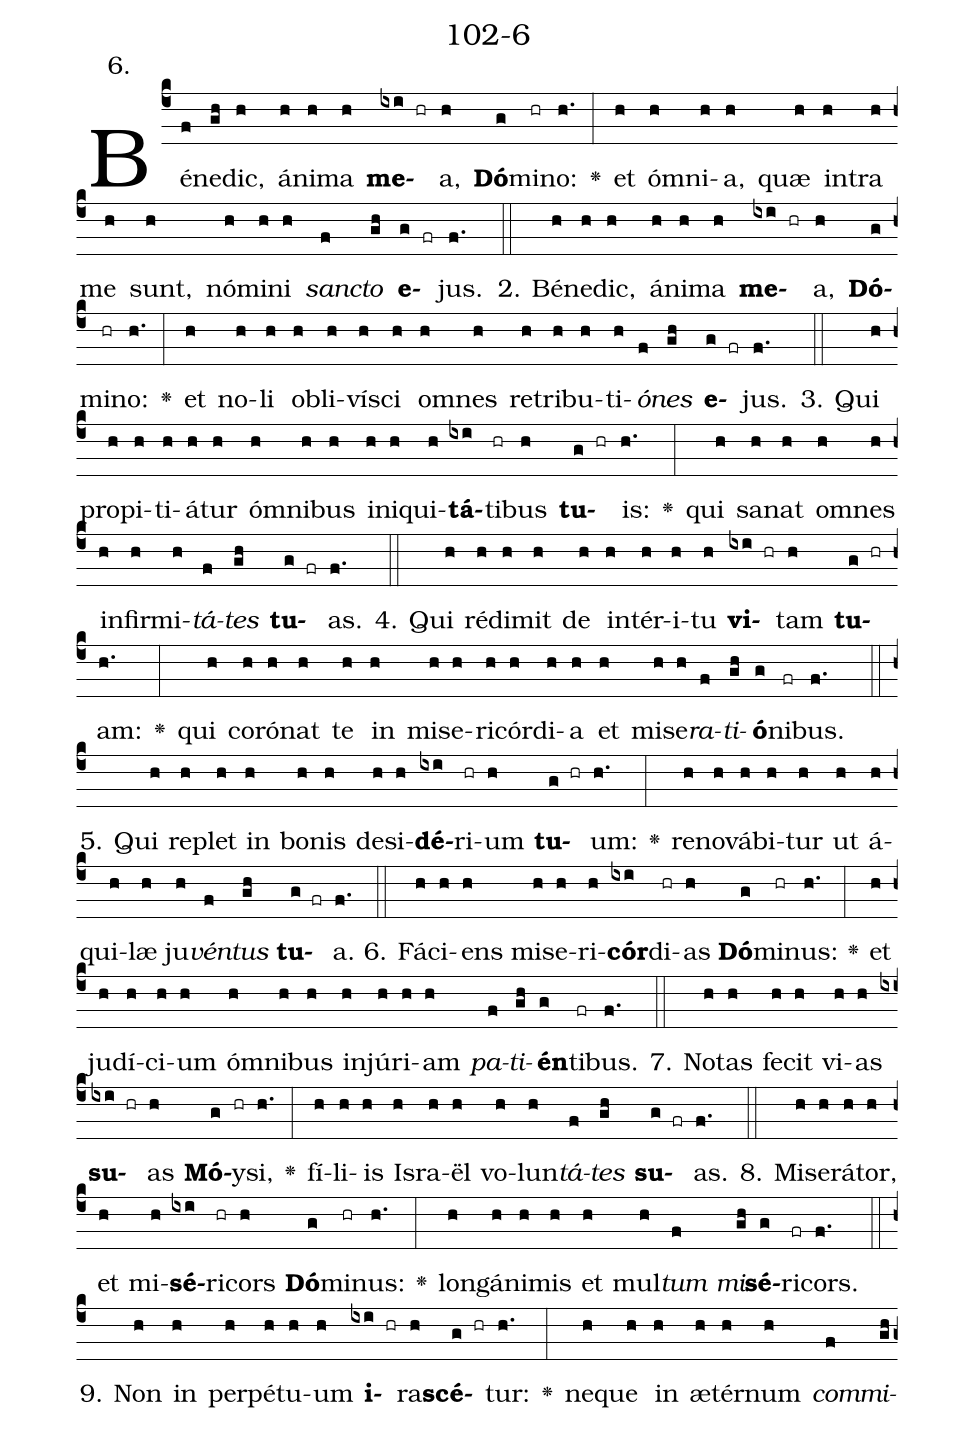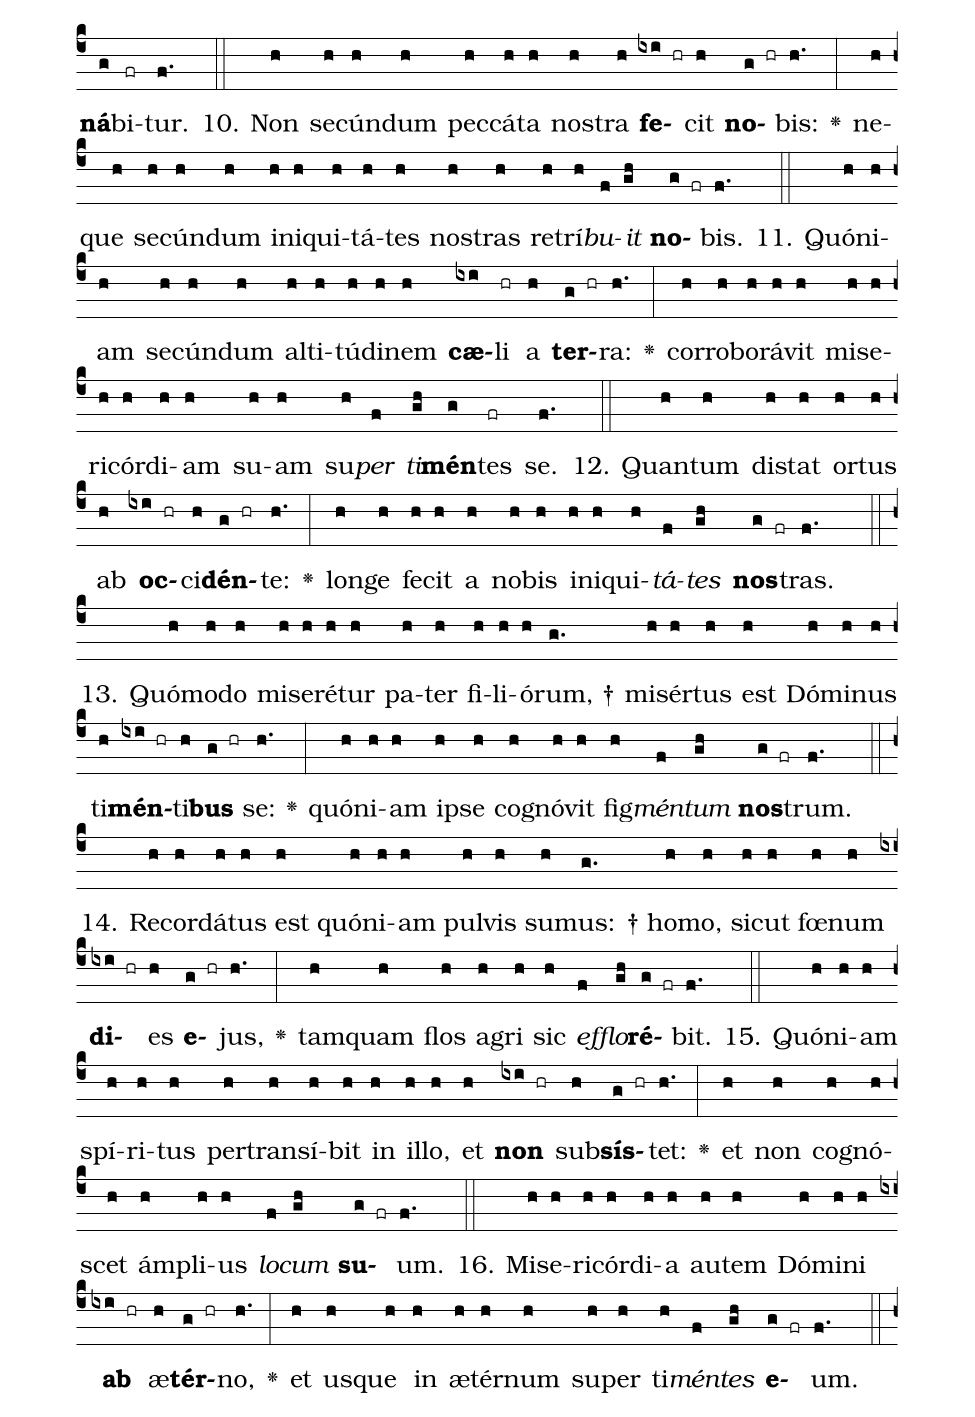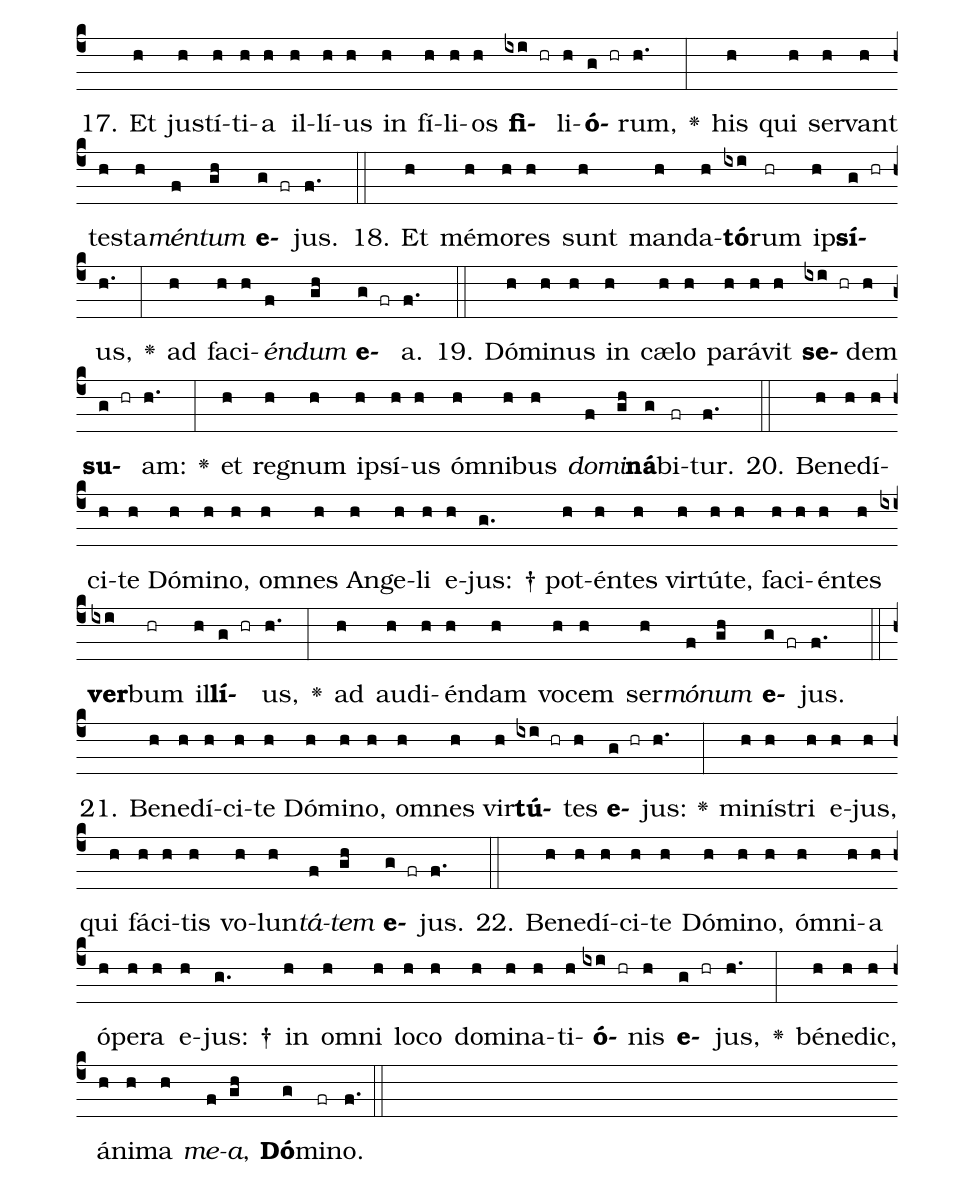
name: 102-6;
annotation: 6.;
%%
(c4)Bé(f)ne(gh)dic,(h) á(h)ni(h)ma(h) <b>me</b>(ixi hr)a,(h) <b>Dó</b>(g)mi(hr)no:(h.) <v>\greheightstar</v>(:) et(h) óm(h)ni(h)a,(h) quæ(h) in(h)tra(h) me(h) sunt,(h) nó(h)mi(h)ni(h) <i>sanc</i>(f)<i>to</i>(gh) <b>e</b>(g fr)jus.(f.) (::)
2. Bé(h)ne(h)dic,(h) á(h)ni(h)ma(h) <b>me</b>(ixi hr)a,(h) <b>Dó</b>(g)mi(hr)no:(h.) <v>\greheightstar</v>(:) et(h) no(h)li(h) ob(h)li(h)ví(h)sci(h) om(h)nes(h) re(h)tri(h)bu(h)ti(h)<i>ó</i>(f)<i>nes</i>(gh) <b>e</b>(g fr)jus.(f.) (::)
3. Qui(h) pro(h)pi(h)ti(h)á(h)tur(h) óm(h)ni(h)bus(h) in(h)i(h)qui(h)<b>tá</b>(ixi)ti(hr)bus(h) <b>tu</b>(g hr)is:(h.) <v>\greheightstar</v>(:) qui(h) sa(h)nat(h) om(h)nes(h) in(h)fir(h)mi(h)<i>tá</i>(f)<i>tes</i>(gh) <b>tu</b>(g fr)as.(f.) (::)
4. Qui(h) réd(h)i(h)mit(h) de(h) in(h)tér(h)i(h)tu(h) <b>vi</b>(ixi hr)tam(h) <b>tu</b>(g hr)am:(h.) <v>\greheightstar</v>(:) qui(h) co(h)ró(h)nat(h) te(h) in(h) mi(h)se(h)ri(h)cór(h)di(h)a(h) et(h) mi(h)se(h)<i>ra</i>(f)<i>ti</i>(gh)<b>ó</b>(g)ni(fr)bus.(f.) (::)
5. Qui(h) re(h)plet(h) in(h) bo(h)nis(h) de(h)si(h)<b>dé</b>(ixi)ri(hr)um(h) <b>tu</b>(g hr)um:(h.) <v>\greheightstar</v>(:) re(h)no(h)vá(h)bi(h)tur(h) ut(h) á(h)qui(h)læ(h) ju(h)<i>vén</i>(f)<i>tus</i>(gh) <b>tu</b>(g fr)a.(f.) (::)
6. Fá(h)ci(h)ens(h) mi(h)se(h)ri(h)<b>cór</b>(ixi)di(hr)as(h) <b>Dó</b>(g)mi(hr)nus:(h.) <v>\greheightstar</v>(:) et(h) ju(h)dí(h)ci(h)um(h) óm(h)ni(h)bus(h) in(h)jú(h)ri(h)am(h) <i>pa</i>(f)<i>ti</i>(gh)<b>én</b>(g)ti(fr)bus.(f.) (::)
7. No(h)tas(h) fe(h)cit(h) vi(h)as(h) <b>su</b>(ixi hr)as(h) <b>Mó</b>(g)y(hr)si,(h.) <v>\greheightstar</v>(:) fí(h)li(h)is(h) Is(h)ra(h)ël(h) vo(h)lun(h)<i>tá</i>(f)<i>tes</i>(gh) <b>su</b>(g fr)as.(f.) (::)
8. Mi(h)se(h)rá(h)tor,(h) et(h) mi(h)<b>sé</b>(ixi)ri(hr)cors(h) <b>Dó</b>(g)mi(hr)nus:(h.) <v>\greheightstar</v>(:) long(h)á(h)ni(h)mis(h) et(h) mul(h)<i>tum</i>(f) <i>mi</i>(gh)<b>sé</b>(g)ri(fr)cors.(f.) (::)
9. Non(h) in(h) per(h)pé(h)tu(h)um(h) <b>i</b>(ixi hr)ra(h)<b>scé</b>(g hr)tur:(h.) <v>\greheightstar</v>(:) ne(h)que(h) in(h) æ(h)tér(h)num(h) <i>com</i>(f)<i>mi</i>(gh)<b>ná</b>(g)bi(fr)tur.(f.) (::)
10. Non(h) se(h)cún(h)dum(h) pec(h)cá(h)ta(h) nos(h)tra(h) <b>fe</b>(ixi hr)cit(h) <b>no</b>(g hr)bis:(h.) <v>\greheightstar</v>(:) ne(h)que(h) se(h)cún(h)dum(h) in(h)i(h)qui(h)tá(h)tes(h) nos(h)tras(h) re(h)trí(h)<i>bu</i>(f)<i>it</i>(gh) <b>no</b>(g fr)bis.(f.) (::)
11. Quón(h)i(h)am(h) se(h)cún(h)dum(h) al(h)ti(h)tú(h)di(h)nem(h) <b>cæ</b>(ixi)li(hr) a(h) <b>ter</b>(g hr)ra:(h.) <v>\greheightstar</v>(:) cor(h)ro(h)bo(h)rá(h)vit(h) mi(h)se(h)ri(h)cór(h)di(h)am(h) su(h)am(h) su(h)<i>per</i>(f) <i>ti</i>(gh)<b>mén</b>(g)tes(fr) se.(f.) (::)
12. Quan(h)tum(h) di(h)stat(h) or(h)tus(h) ab(h) <b>oc</b>(ixi hr)ci(h)<b>dén</b>(g hr)te:(h.) <v>\greheightstar</v>(:) lon(h)ge(h) fe(h)cit(h) a(h) no(h)bis(h) in(h)i(h)qui(h)<i>tá</i>(f)<i>tes</i>(gh) <b>nos</b>(g fr)tras.(f.) (::)
13. Quó(h)mo(h)do(h) mi(h)se(h)ré(h)tur(h) pa(h)ter(h) fi(h)li(h)ó(h)rum, †(g.) mi(h)sér(h)tus(h) est(h) Dó(h)mi(h)nus(h) ti(h)<b>mén</b>(ixi hr)ti(h)<b>bus</b>(g hr) se:(h.) <v>\greheightstar</v>(:) quón(h)i(h)am(h) ip(h)se(h) co(h)gnó(h)vit(h) fig(h)<i>mén</i>(f)<i>tum</i>(gh) <b>nos</b>(g fr)trum.(f.) (::)
14. Re(h)cor(h)dá(h)tus(h) est(h) quón(h)i(h)am(h) pul(h)vis(h) su(h)mus: †(g.) ho(h)mo,(h) sic(h)ut(h) fœ(h)num(h) <b>di</b>(ixi hr)es(h) <b>e</b>(g hr)jus,(h.) <v>\greheightstar</v>(:) tam(h)quam(h) flos(h) a(h)gri(h) sic(h) <i>ef</i>(f)<i>flo</i>(gh)<b>ré</b>(g fr)bit.(f.) (::)
15. Quón(h)i(h)am(h) spí(h)ri(h)tus(h) per(h)trans(h)í(h)bit(h) in(h) il(h)lo,(h) et(h) <b>non</b>(ixi hr) sub(h)<b>sís</b>(g hr)tet:(h.) <v>\greheightstar</v>(:) et(h) non(h) co(h)gnó(h)scet(h) ám(h)pli(h)us(h) <i>lo</i>(f)<i>cum</i>(gh) <b>su</b>(g fr)um.(f.) (::)
16. Mi(h)se(h)ri(h)cór(h)di(h)a(h) au(h)tem(h) Dó(h)mi(h)ni(h) <b>ab</b>(ixi hr) æ(h)<b>tér</b>(g hr)no,(h.) <v>\greheightstar</v>(:) et(h) us(h)que(h) in(h) æ(h)tér(h)num(h) su(h)per(h) ti(h)<i>mén</i>(f)<i>tes</i>(gh) <b>e</b>(g fr)um.(f.) (::)
17. Et(h) jus(h)tí(h)ti(h)a(h) il(h)lí(h)us(h) in(h) fí(h)li(h)os(h) <b>fi</b>(ixi hr)li(h)<b>ó</b>(g hr)rum,(h.) <v>\greheightstar</v>(:) his(h) qui(h) ser(h)vant(h) tes(h)ta(h)<i>mén</i>(f)<i>tum</i>(gh) <b>e</b>(g fr)jus.(f.) (::)
18. Et(h) mé(h)mo(h)res(h) sunt(h) man(h)da(h)<b>tó</b>(ixi)rum(hr) ip(h)<b>sí</b>(g hr)us,(h.) <v>\greheightstar</v>(:) ad(h) fa(h)ci(h)<i>én</i>(f)<i>dum</i>(gh) <b>e</b>(g fr)a.(f.) (::)
19. Dó(h)mi(h)nus(h) in(h) cæ(h)lo(h) pa(h)rá(h)vit(h) <b>se</b>(ixi hr)dem(h) <b>su</b>(g hr)am:(h.) <v>\greheightstar</v>(:) et(h) re(h)gnum(h) ip(h)sí(h)us(h) óm(h)ni(h)bus(h) <i>do</i>(f)<i>mi</i>(gh)<b>ná</b>(g)bi(fr)tur.(f.) (::)
20. Be(h)ne(h)dí(h)ci(h)te(h) Dó(h)mi(h)no,(h) om(h)nes(h) An(h)ge(h)li(h) e(h)jus: †(g.) pot(h)én(h)tes(h) vir(h)tú(h)te,(h) fa(h)ci(h)én(h)tes(h) <b>ver</b>(ixi)bum(hr) il(h)<b>lí</b>(g hr)us,(h.) <v>\greheightstar</v>(:) ad(h) au(h)di(h)én(h)dam(h) vo(h)cem(h) ser(h)<i>mó</i>(f)<i>num</i>(gh) <b>e</b>(g fr)jus.(f.) (::)
21. Be(h)ne(h)dí(h)ci(h)te(h) Dó(h)mi(h)no,(h) om(h)nes(h) vir(h)<b>tú</b>(ixi hr)tes(h) <b>e</b>(g hr)jus:(h.) <v>\greheightstar</v>(:) mi(h)nís(h)tri(h) e(h)jus,(h) qui(h) fá(h)ci(h)tis(h) vo(h)lun(h)<i>tá</i>(f)<i>tem</i>(gh) <b>e</b>(g fr)jus.(f.) (::)
22. Be(h)ne(h)dí(h)ci(h)te(h) Dó(h)mi(h)no,(h) óm(h)ni(h)a(h) ó(h)pe(h)ra(h) e(h)jus: †(g.) in(h) om(h)ni(h) lo(h)co(h) do(h)mi(h)na(h)ti(h)<b>ó</b>(ixi hr)nis(h) <b>e</b>(g hr)jus,(h.) <v>\greheightstar</v>(:) bé(h)ne(h)dic,(h) á(h)ni(h)ma(h) <i>me</i>(f)<i>a</i>,(gh) <b>Dó</b>(g)mi(fr)no.(f.) (::)
